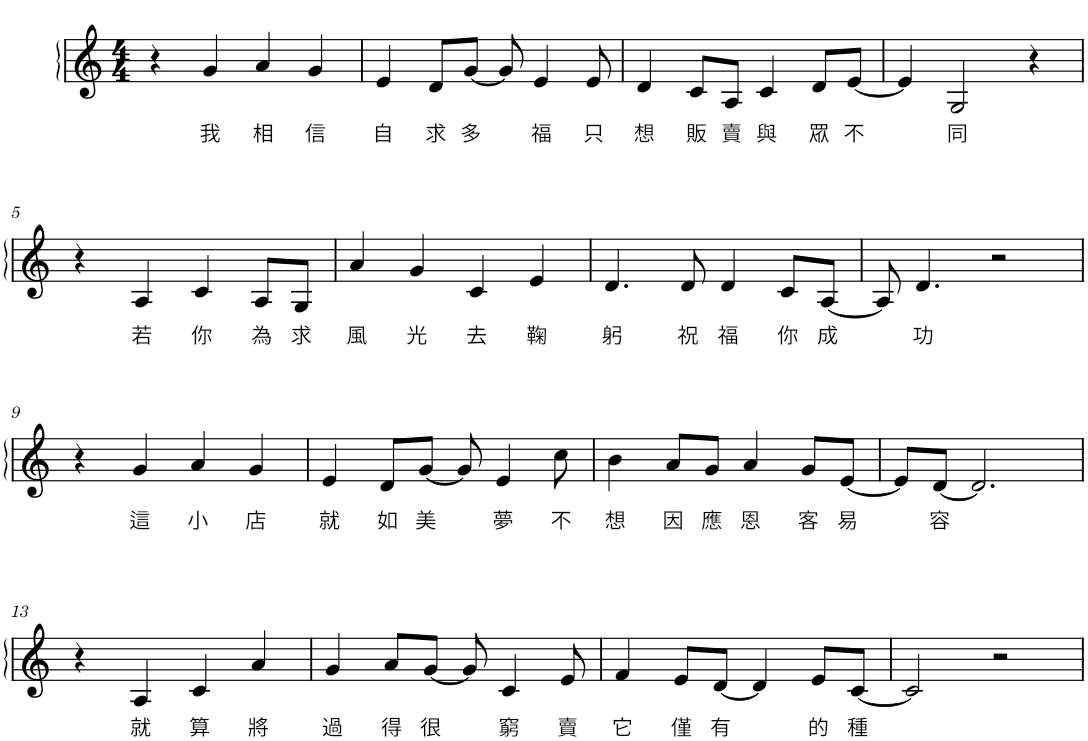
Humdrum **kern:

**kern	**text
*part1	*part1
*staff1	*staff1
*I"Piano	*
*I'Pno	*
*clefG2	*
*k[]	*
*M4/4	*
=1	=1
4r	.
!	!LO:LY:b
4g/	我
!	!LO:LY:b
4a/	相
!	!LO:LY:b
4g/	信
=2	=2
!	!LO:LY:b
4e/	自
!	!LO:LY:b
8d/L	求
!	!LO:LY:b
[<8g/J	多
8g/]	.
!	!LO:LY:b
4e/	福
!	!LO:LY:b
8e/	只
=3	=3
!	!LO:LY:b
4d/	想
!	!LO:LY:b
8c/L	販
!	!LO:LY:b
8A/J	賣
!	!LO:LY:b
4c/	與
!	!LO:LY:b
8d/L	眾
!	!LO:LY:b
[<8e/J	不
=4	=4
4e/]	.
!	!LO:LY:b
2G/	同
4r	.
!!LO:LB:g=z
=5	=5
4r	.
!	!LO:LY:b
4A/	若
!	!LO:LY:b
4c/	你
!	!LO:LY:b
8A/L	為
!	!LO:LY:b
8G/J	求
=6	=6
!	!LO:LY:b
4a/	風
!	!LO:LY:b
4g/	光
!	!LO:LY:b
4c/	去
!	!LO:LY:b
4e/	鞠
=7	=7
!	!LO:LY:b
4.d/	躬
!	!LO:LY:b
8d/	祝
!	!LO:LY:b
4d/	福
!	!LO:LY:b
8c/L	你
!	!LO:LY:b
[<8A/J	成
=8	=8
8A/]	.
!	!LO:LY:b
4.d/	功
2r	.
!!LO:LB:g=z
=9	=9
4r	.
!	!LO:LY:b
4g/	這
!	!LO:LY:b
4a/	小
!	!LO:LY:b
4g/	店
=10	=10
!	!LO:LY:b
4e/	就
!	!LO:LY:b
8d/L	如
!	!LO:LY:b
[<8g/J	美
8g/]	.
!	!LO:LY:b
4e/	夢
!	!LO:LY:b
8cc\	不
=11	=11
!	!LO:LY:b
4b\	想
!	!LO:LY:b
8a/L	因
!	!LO:LY:b
8g/J	應
!	!LO:LY:b
4a/	恩
!	!LO:LY:b
8g/L	客
!	!LO:LY:b
[<8e/J	易
=12	=12
8e/L]	.
!	!LO:LY:b
[8d/J	容
2.d/]	.
!!LO:LB:g=z
=13	=13
4r	.
!	!LO:LY:b
4A/	就
!	!LO:LY:b
4c/	算
!	!LO:LY:b
4a/	將
=14	=14
!	!LO:LY:b
4g/	過
!	!LO:LY:b
8a/L	得
!	!LO:LY:b
[<8g/J	很
8g/]	.
!	!LO:LY:b
4c/	窮
!	!LO:LY:b
8e/	賣
=15	=15
!	!LO:LY:b
4f/	它
!	!LO:LY:b
8e/L	僅
!	!LO:LY:b
[<8d/J	有
4d/]	.
!	!LO:LY:b
8e/L	的
!	!LO:LY:b
[<8c/J	種
=16	=16
2c/]	.
2r	.
=	=
*-	*-
